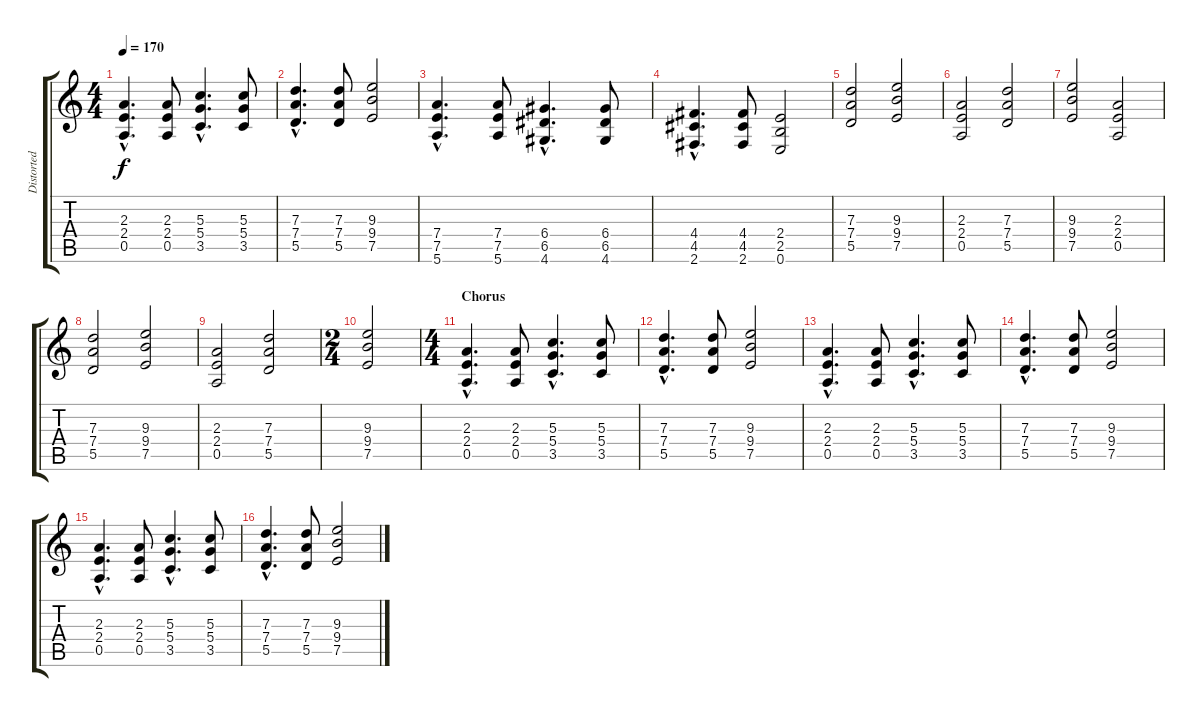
\track ("Distorted Guitar" "Distorted ") {instrument distortionguitar}
\staff {score tabs}
\tuning (E4 B3 G3 D3 A2 E2) {hide}
\ts (4 4)
\tempo 170
\clef g2
\ks c
(2.3{hac} 2.4{hac} 0.5{hac}).4{d dy f} (2.3 2.4 0.5).8 (5.3{hac} 5.4{hac} 3.5{hac}).4{d} (5.3 5.4 3.5).8 |
(7.3{hac} 7.4{hac} 5.5{hac}).4{d} (7.3 7.4 5.5).8 (9.3 9.4 7.5).2 |
(7.4{hac} 7.5{hac} 5.6{hac}).4{d} (7.4 7.5 5.6).8 (6.4{hac} 6.5{hac} 4.6{hac}).4{d} (6.4 6.5 4.6).8 |
(4.4{hac} 4.5{hac} 2.6{hac}).4{d} (4.4 4.5 2.6).8 (2.4 2.5 0.6).2 |
(7.3 7.4 5.5).2 (9.3 9.4 7.5).2 |
(2.3 2.4 0.5).2 (7.3 7.4 5.5).2 |
(9.3 9.4 7.5).2 (2.3 2.4 0.5).2 |
(7.3 7.4 5.5).2 (9.3 9.4 7.5).2 |
(2.3 2.4 0.5).2 (7.3 7.4 5.5).2 |
\ts (2 4)
(9.3 9.4 7.5).2 |
\ts (4 4)
\section ("" "Chorus")
(2.3{hac} 2.4{hac} 0.5{hac}).4{d} (2.3 2.4 0.5).8 (5.3{hac} 5.4{hac} 3.5{hac}).4{d} (5.3 5.4 3.5).8 |
(7.3{hac} 7.4{hac} 5.5{hac}).4{d} (7.3 7.4 5.5).8 (9.3 9.4 7.5).2 |
(2.3{hac} 2.4{hac} 0.5{hac}).4{d} (2.3 2.4 0.5).8 (5.3{hac} 5.4{hac} 3.5{hac}).4{d} (5.3 5.4 3.5).8 |
(7.3{hac} 7.4{hac} 5.5{hac}).4{d} (7.3 7.4 5.5).8 (9.3 9.4 7.5).2 |
(2.3{hac} 2.4{hac} 0.5{hac}).4{d} (2.3 2.4 0.5).8 (5.3{hac} 5.4{hac} 3.5{hac}).4{d} (5.3 5.4 3.5).8 |
(7.3{hac} 7.4{hac} 5.5{hac}).4{d} (7.3 7.4 5.5).8 (9.3 9.4 7.5).2
